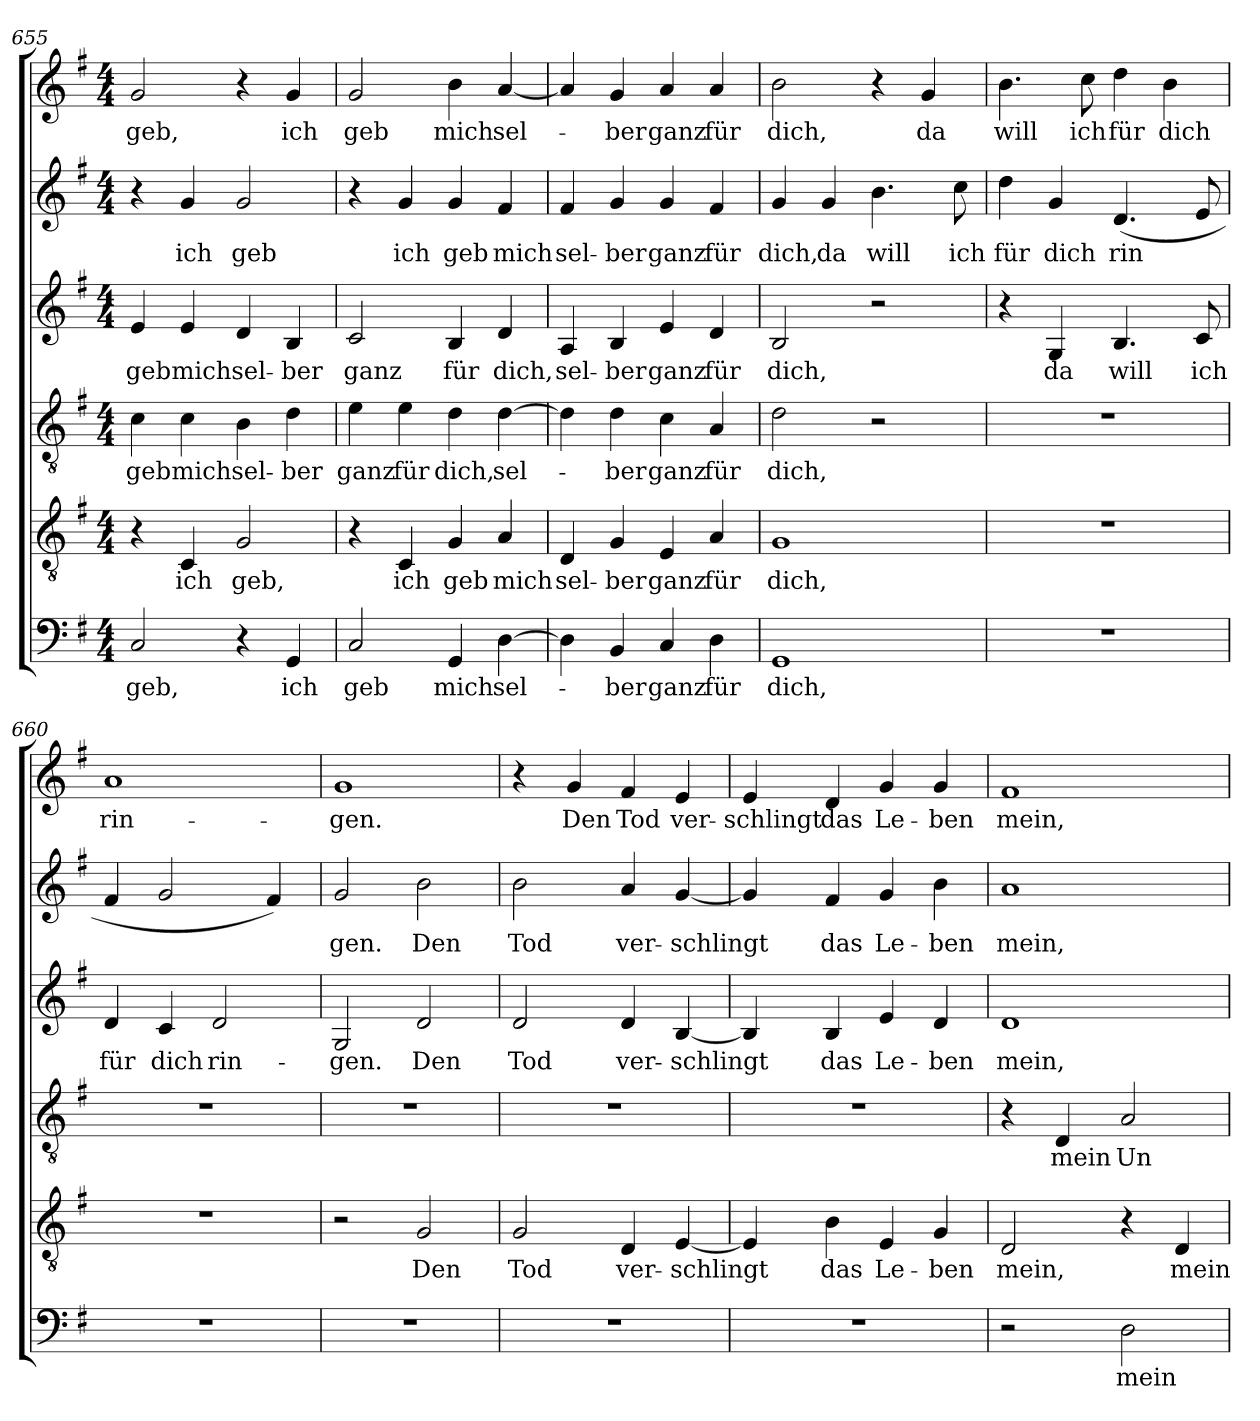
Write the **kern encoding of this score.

**kern	**text	**kern	**text	**kern	**text	**kern	**text	**kern	**text	**kern	**text
*part6	*part6	*part5	*part5	*part4	*part4	*part3	*part3	*part2	*part2	*part1	*part1
*staff6	*staff6	*staff5	*staff5	*staff4	*staff4	*staff3	*staff3	*staff2	*staff2	*staff1	*staff1
*clefF4	*	*clefGv2	*	*clefGv2	*	*clefG2	*	*clefG2	*	*clefG2	*
*k[f#]	*	*k[f#]	*	*k[f#]	*	*k[f#]	*	*k[f#]	*	*k[f#]	*
*G:	*	*G:	*	*G:	*	*G:	*	*G:	*	*G:	*
*M4/4	*	*M4/4	*	*M4/4	*	*M4/4	*	*M4/4	*	*M4/4	*
=655	=655	=655	=655	=655	=655	=655	=655	=655	=655	=655	=655
!	!LO:LY:b	!	!	!	!LO:LY:b	!	!LO:LY:b	!	!	!	!LO:LY:b
2C/	geb,	4r	.	4c\	geb	4e/	geb	4r	.	2g/	geb,
!	!	!	!LO:LY:b	!	!LO:LY:b	!	!LO:LY:b	!	!LO:LY:b	!	!
.	.	4C/	ich	4c\	mich	4e/	mich	4g/	ich	.	.
!	!	!	!LO:LY:b	!	!LO:LY:b	!	!LO:LY:b	!	!LO:LY:b	!	!
4r	.	2G/	geb,	4B\	sel-	4d/	sel-	2g/	geb	4r	.
!	!LO:LY:b	!	!	!	!LO:LY:b	!	!LO:LY:b	!	!	!	!LO:LY:b
4GG/	ich	.	.	4d\	-ber	4B/	-ber	.	.	4g/	ich
=656	=656	=656	=656	=656	=656	=656	=656	=656	=656	=656	=656
!	!LO:LY:b	!	!	!	!LO:LY:b	!	!LO:LY:b	!	!	!	!LO:LY:b
2C/	geb	4r	.	4e\	ganz	2c/	ganz	4r	.	2g/	geb
!	!	!	!LO:LY:b	!	!LO:LY:b	!	!	!	!LO:LY:b	!	!
.	.	4C/	ich	4e\	für	.	.	4g/	ich	.	.
!	!LO:LY:b	!	!LO:LY:b	!	!LO:LY:b	!	!LO:LY:b	!	!LO:LY:b	!	!LO:LY:b
4GG/	mich	4G/	geb	4d\	dich,	4B/	für	4g/	geb	4b\	mich
!	!LO:LY:b	!	!LO:LY:b	!	!LO:LY:b	!	!LO:LY:b	!	!LO:LY:b	!	!LO:LY:b
[4D\	sel-	4A/	mich	[4d\	sel-	4d/	dich,	4f#/	mich	[4a/	sel-
=657	=657	=657	=657	=657	=657	=657	=657	=657	=657	=657	=657
!	!	!	!LO:LY:b	!	!	!	!LO:LY:b	!	!LO:LY:b	!	!
4D\]	.	4D/	sel-	4d\]	.	4A/	sel-	4f#/	sel-	4a/]	.
!	!LO:LY:b	!	!LO:LY:b	!	!LO:LY:b	!	!LO:LY:b	!	!LO:LY:b	!	!LO:LY:b
4BB/	-ber	4G/	-ber	4d\	-ber	4B/	-ber	4g/	-ber	4g/	-ber
!	!LO:LY:b	!	!LO:LY:b	!	!LO:LY:b	!	!LO:LY:b	!	!LO:LY:b	!	!LO:LY:b
4C/	ganz	4E/	ganz	4c\	ganz	4e/	ganz	4g/	ganz	4a/	ganz
!	!LO:LY:b	!	!LO:LY:b	!	!LO:LY:b	!	!LO:LY:b	!	!LO:LY:b	!	!LO:LY:b
4D\	für	4A/	für	4A/	für	4d/	für	4f#/	für	4a/	für
=658	=658	=658	=658	=658	=658	=658	=658	=658	=658	=658	=658
!	!LO:LY:b	!	!LO:LY:b	!	!LO:LY:b	!	!LO:LY:b	!	!LO:LY:b	!	!LO:LY:b
1GG	dich,	1G	dich,	2d\	dich,	2B/	dich,	4g/	dich,	2b\	dich,
!	!	!	!	!	!	!	!	!	!LO:LY:b	!	!
.	.	.	.	.	.	.	.	4g/	da	.	.
!	!	!	!	!	!	!	!	!	!LO:LY:b	!	!
.	.	.	.	2r	.	2r	.	4.b\	will	4r	.
!	!	!	!	!	!	!	!	!	!	!	!LO:LY:b
.	.	.	.	.	.	.	.	.	.	4g/	da
!	!	!	!	!	!	!	!	!	!LO:LY:b	!	!
.	.	.	.	.	.	.	.	8cc\	ich	.	.
!!LO:PB:g=z
=659	=659	=659	=659	=659	=659	=659	=659	=659	=659	=659	=659
!	!	!	!	!	!	!	!	!	!LO:LY:b	!	!LO:LY:b
1r	.	1r	.	1r	.	4r	.	4dd\	für	4.b\	will
!	!	!	!	!	!	!	!LO:LY:b	!	!LO:LY:b	!	!
.	.	.	.	.	.	4G/	da	4g/	dich	.	.
!	!	!	!	!	!	!	!	!	!	!	!LO:LY:b
.	.	.	.	.	.	.	.	.	.	8cc\	ich
!	!	!	!	!	!	!	!LO:LY:b	!	!LO:LY:b	!	!LO:LY:b
.	.	.	.	.	.	4.B/	will	(<4.d/	rin	4dd\	für
!	!	!	!	!	!	!	!	!	!	!	!LO:LY:b
.	.	.	.	.	.	.	.	.	.	4b\	dich
!	!	!	!	!	!	!	!LO:LY:b	!	!	!	!
.	.	.	.	.	.	8c/	ich	8e/	.	.	.
=660	=660	=660	=660	=660	=660	=660	=660	=660	=660	=660	=660
!	!	!	!	!	!	!	!LO:LY:b	!	!	!	!LO:LY:b
1r	.	1r	.	1r	.	4d/	für	4f#/	.	1a	rin-
!	!	!	!	!	!	!	!LO:LY:b	!	!	!	!
.	.	.	.	.	.	4c/	dich	2g/	.	.	.
!	!	!	!	!	!	!	!LO:LY:b	!	!	!	!
.	.	.	.	.	.	2d/	rin-	.	.	.	.
.	.	.	.	.	.	.	.	4f#/)	.	.	.
=661	=661	=661	=661	=661	=661	=661	=661	=661	=661	=661	=661
!	!	!	!	!	!	!	!LO:LY:b	!	!LO:LY:b	!	!LO:LY:b
1r	.	2r	.	1r	.	2G/	-gen.	2g/	gen.	1g	-gen.
!	!	!	!LO:LY:b	!	!	!	!LO:LY:b	!	!LO:LY:b	!	!
.	.	2G/	Den	.	.	2d/	Den	2b\	Den	.	.
=662	=662	=662	=662	=662	=662	=662	=662	=662	=662	=662	=662
!	!	!	!LO:LY:b	!	!	!	!LO:LY:b	!	!LO:LY:b	!	!
1r	.	2G/	Tod	1r	.	2d/	Tod	2b\	Tod	4r	.
!	!	!	!	!	!	!	!	!	!	!	!LO:LY:b
.	.	.	.	.	.	.	.	.	.	4g/	Den
!	!	!	!LO:LY:b	!	!	!	!LO:LY:b	!	!LO:LY:b	!	!LO:LY:b
.	.	4D/	ver-	.	.	4d/	ver-	4a/	ver-	4f#/	Tod
!	!	!	!LO:LY:b	!	!	!	!LO:LY:b	!	!LO:LY:b	!	!LO:LY:b
.	.	[4E/	-schlingt	.	.	[4B/	-schlingt	[4g/	-schlingt	4e/	ver-
=663	=663	=663	=663	=663	=663	=663	=663	=663	=663	=663	=663
!	!	!	!	!	!	!	!	!	!	!	!LO:LY:b
1r	.	4E/]	.	1r	.	4B/]	.	4g/]	.	4e/	-schlingt
!	!	!	!LO:LY:b	!	!	!	!LO:LY:b	!	!LO:LY:b	!	!LO:LY:b
.	.	4B\	das	.	.	4B/	das	4f#/	das	4d/	das
!	!	!	!LO:LY:b	!	!	!	!LO:LY:b	!	!LO:LY:b	!	!LO:LY:b
.	.	4E/	Le-	.	.	4e/	Le-	4g/	Le-	4g/	Le-
!	!	!	!LO:LY:b	!	!	!	!LO:LY:b	!	!LO:LY:b	!	!LO:LY:b
.	.	4G/	-ben	.	.	4d/	-ben	4b\	-ben	4g/	-ben
!!LO:LB:g=z
=664	=664	=664	=664	=664	=664	=664	=664	=664	=664	=664	=664
!	!	!	!LO:LY:b	!	!	!	!LO:LY:b	!	!LO:LY:b	!	!LO:LY:b
2r	.	2D/	mein,	4r	.	1d	mein,	1a	mein,	1f#	mein,
!	!	!	!	!	!LO:LY:b	!	!	!	!	!	!
.	.	.	.	4D/	mein	.	.	.	.	.	.
!	!LO:LY:b	!	!	!	!LO:LY:b	!	!	!	!	!	!
2D\	mein	4r	.	2A/	Un-	.	.	.	.	.	.
!	!	!	!LO:LY:b	!	!	!	!	!	!	!	!
.	.	4D/	mein	.	.	.	.	.	.	.	.
=	=	=	=	=	=	=	=	=	=	=	=
*-	*-	*-	*-	*-	*-	*-	*-	*-	*-	*-	*-
